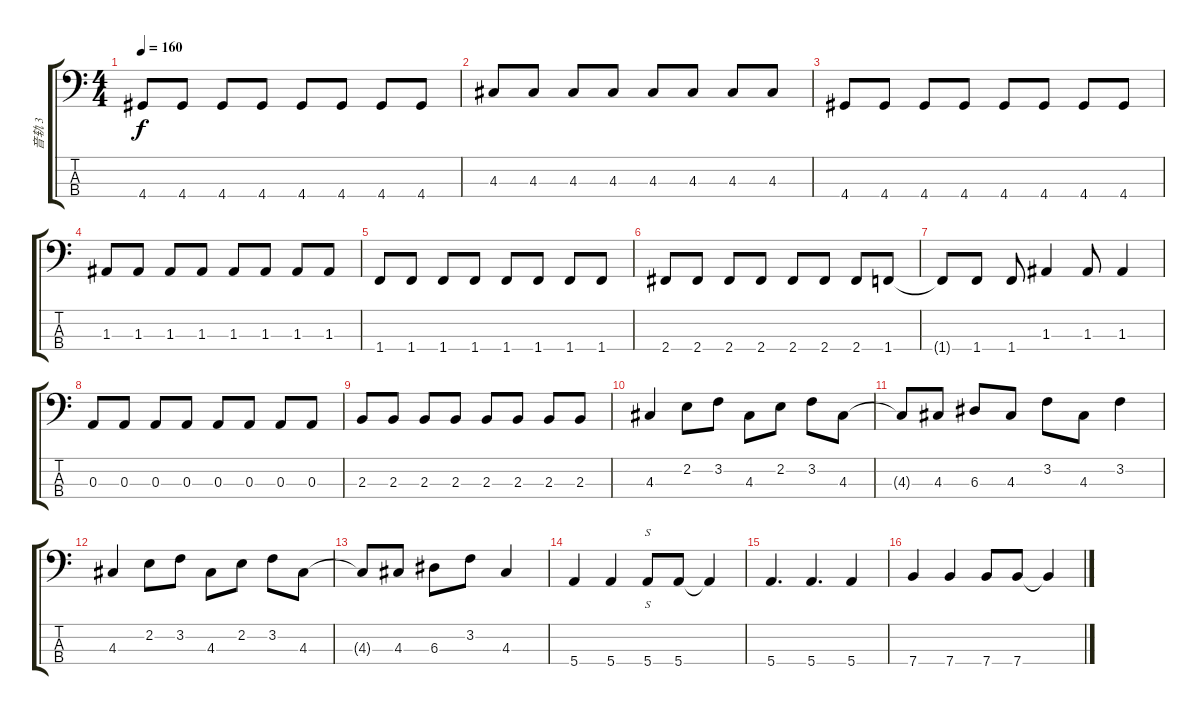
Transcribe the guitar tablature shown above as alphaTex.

\track ("音轨 3" "音轨 3") {instrument electricbassfinger}
\staff {score tabs}
\tuning (G2 D2 A1 E1) {hide}
\ts (4 4)
\tempo 160
\clef f4
\ks c
4.4.8{dy f} 4.4.8 4.4.8 4.4.8 4.4.8 4.4.8 4.4.8 4.4.8 |
4.3.8 4.3.8 4.3.8 4.3.8 4.3.8 4.3.8 4.3.8 4.3.8 |
4.4.8 4.4.8 4.4.8 4.4.8 4.4.8 4.4.8 4.4.8 4.4.8 |
1.3.8 1.3.8 1.3.8 1.3.8 1.3.8 1.3.8 1.3.8 1.3.8 |
1.4.8 1.4.8 1.4.8 1.4.8 1.4.8 1.4.8 1.4.8 1.4.8 |
2.4.8 2.4.8 2.4.8 2.4.8 2.4.8 2.4.8 2.4.8 1.4.8 |
1.4{t}.8 1.4.8 1.4.8 1.3.4 1.3.8 1.3.4 |
0.3.8 0.3.8 0.3.8 0.3.8 0.3.8 0.3.8 0.3.8 0.3.8 |
2.3.8 2.3.8 2.3.8 2.3.8 2.3.8 2.3.8 2.3.8 2.3.8 |
4.3.4 2.2.8 3.2.8 4.3.8 2.2.8 3.2.8 4.3.8 |
4.3{t}.8 4.3.8 6.3.8 4.3.8 3.2.8 4.3.8 3.2.4 |
4.3.4 2.2.8 3.2.8 4.3.8 2.2.8 3.2.8 4.3.8 |
4.3{t}.8 4.3.8 6.3.8 3.2.8 4.3.4 |
5.4.4 5.4.4 5.4.8{s} 5.4.8 5.4{t}.4 |
5.4.4{d} 5.4.4{d} 5.4.4 |
7.4.4 7.4.4 7.4.8 7.4.8 7.4{t}.4
